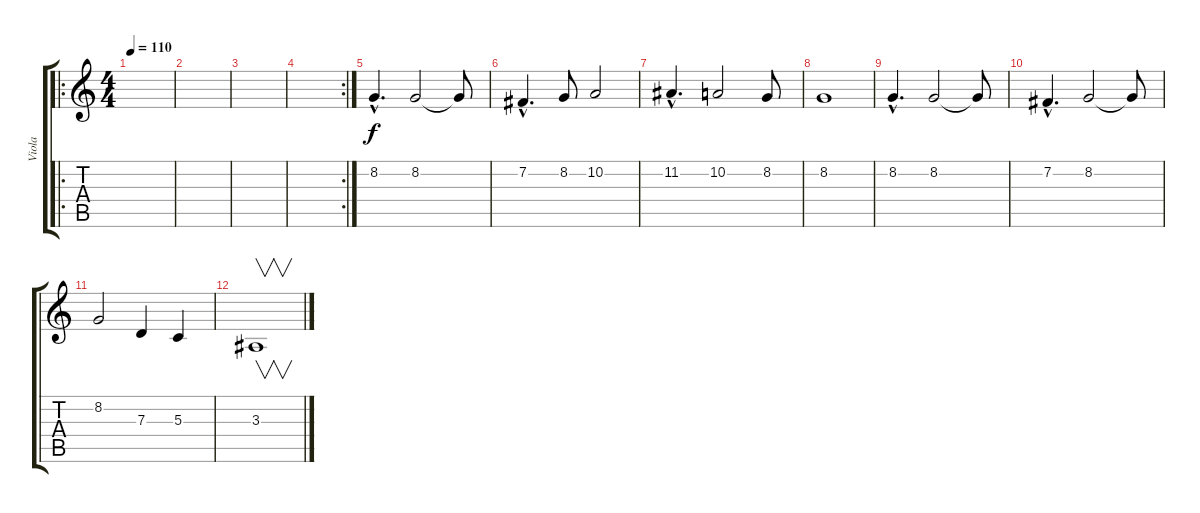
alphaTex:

\track ("Viola" "Viola") {instrument viola}
\staff {score tabs}
\tuning (E4 B3 G3 D3 A2 E2) {hide}
\ro
\ts (4 4)
\tempo 110
\clef g2
\ks c
|
|
|
\rc 2
|
8.2{hac}.4{d} 8.2.2 8.2{t}.8 |
7.2{hac}.4{d} 8.2.8 10.2.2 |
11.2{hac}.4{d} 10.2.2 8.2.8 |
8.2.1 |
8.2{hac}.4{d} 8.2.2 8.2{t}.8 |
7.2{hac}.4{d} 8.2.2 8.2{t}.8 |
8.2.2 7.3.4 5.3.4 |
3.3.1{v}
